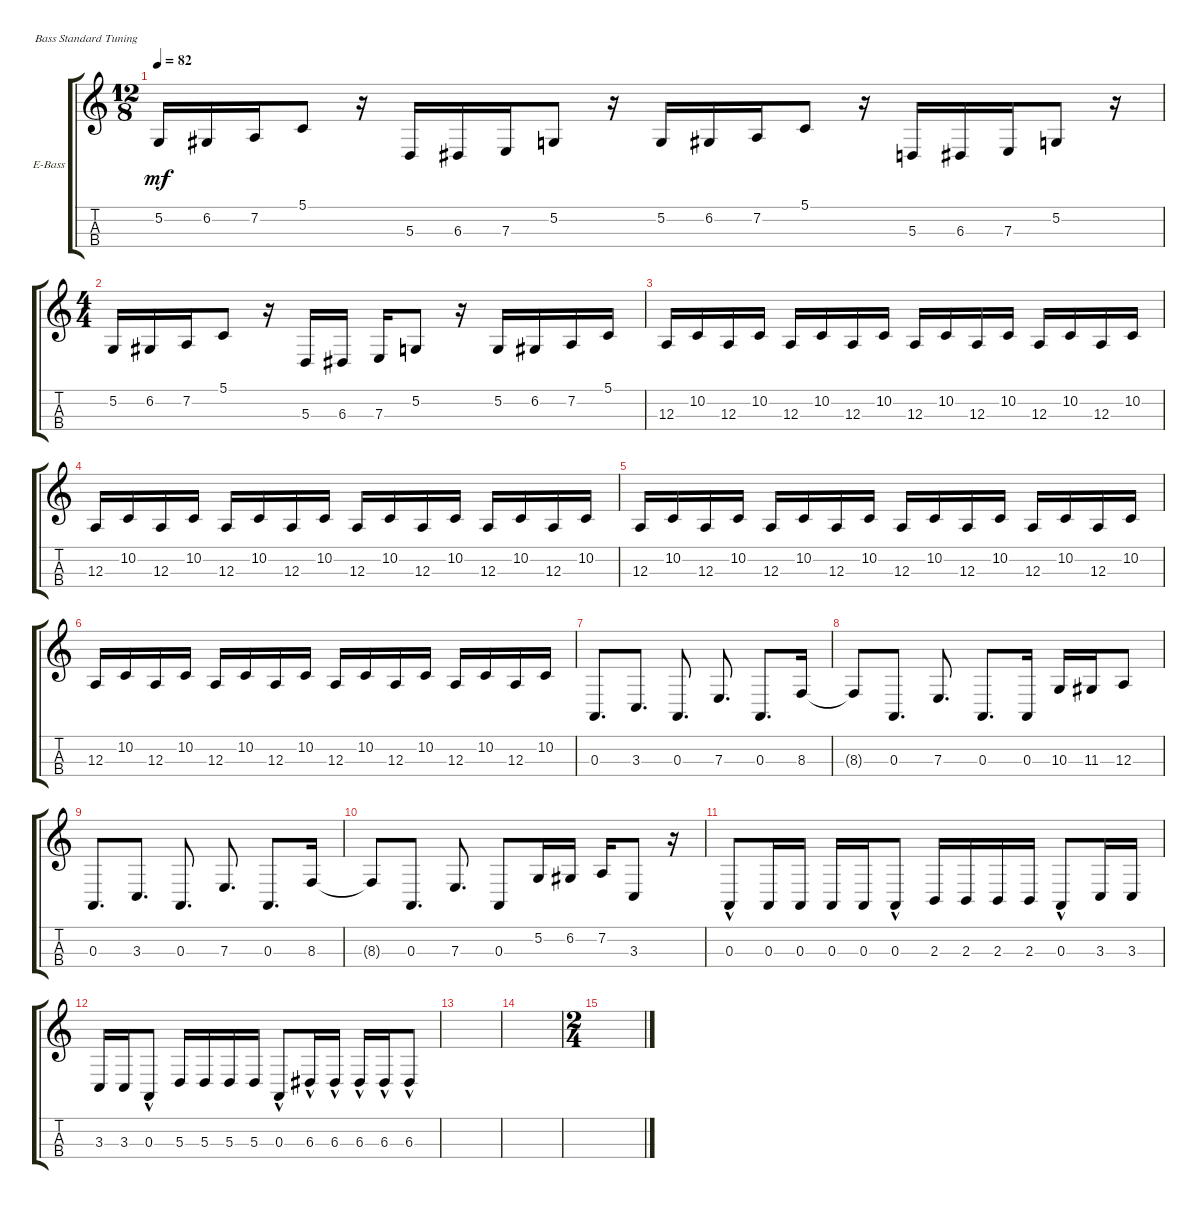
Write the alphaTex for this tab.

\defaultSystemsLayout 4
\bracketExtendMode groupsimilarinstruments
\firstSystemTrackNameOrientation horizontal
\otherSystemsTrackNameOrientation horizontal
\track ("Electric Bass - Chris" "E-Bass") {instrument electricbassfinger}
\staff {score tabs}
\tuning (G2 D2 A1 E1)
\ts (12 8)
\tempo 82
\clef g2
\scale
1.03909
\ks c
5.2.16{dy mf} 6.2.16 7.2.16 5.1.8 r.16 5.3.16 6.3.16 7.3.16 5.2.8 r.16 5.2.16 6.2.16 7.2.16 5.1.8 r.16 5.3.16 6.3.16 7.3.16 5.2.8 r.16 |
\ts (4 4)
\scale
0.960908 5.2.16 6.2.16 7.2.16 5.1.8 r.16 5.3.16 6.3.16 7.3.16 5.2.8 r.16 5.2.16 6.2.16 7.2.16 5.1.16 |
\scale
1.03909 12.3.16 10.2.16 12.3.16 10.2.16 12.3.16 10.2.16 12.3.16 10.2.16 12.3.16 10.2.16 12.3.16 10.2.16 12.3.16 10.2.16 12.3.16 10.2.16 |
\scale
0.960908 12.3.16 10.2.16 12.3.16 10.2.16 12.3.16 10.2.16 12.3.16 10.2.16 12.3.16 10.2.16 12.3.16 10.2.16 12.3.16 10.2.16 12.3.16 10.2.16 |
\scale
1.03909 12.3.16 10.2.16 12.3.16 10.2.16 12.3.16 10.2.16 12.3.16 10.2.16 12.3.16 10.2.16 12.3.16 10.2.16 12.3.16 10.2.16 12.3.16 10.2.16 |
\scale
0.960908 12.3.16 10.2.16 12.3.16 10.2.16 12.3.16 10.2.16 12.3.16 10.2.16 12.3.16 10.2.16 12.3.16 10.2.16 12.3.16 10.2.16 12.3.16 10.2.16 |
0.3.8{d} 3.3.8{d} 0.3.8{d} 7.3.8{d} 0.3.8{d} 8.3.16 |
8.3{t}.8 0.3.8{d} 7.3.8{d} 0.3.8{d} 0.3.16 10.3.16 11.3.16 12.3.8 |
0.3.8{d} 3.3.8{d} 0.3.8{d} 7.3.8{d} 0.3.8{d} 8.3.16 |
8.3{t}.8 0.3.8{d} 7.3.8{d} 0.3.8 5.2.16 6.2.16 7.2.16 3.3.8 r.16 |
0.3{hac}.8 0.3.16 0.3.16 0.3.16 0.3.16 0.3{hac}.8 2.3.16 2.3.16 2.3.16 2.3.16 0.3{hac}.8 3.3.16 3.3.16 |
3.3.16 3.3.16 0.3{hac}.8 5.3.16 5.3.16 5.3.16 5.3.16 0.3{hac}.8 6.3{hac}.16 6.3{hac}.16 6.3{hac}.16 6.3{hac}.16 6.3{hac}.8 |
|
|
\ts (2 4)
